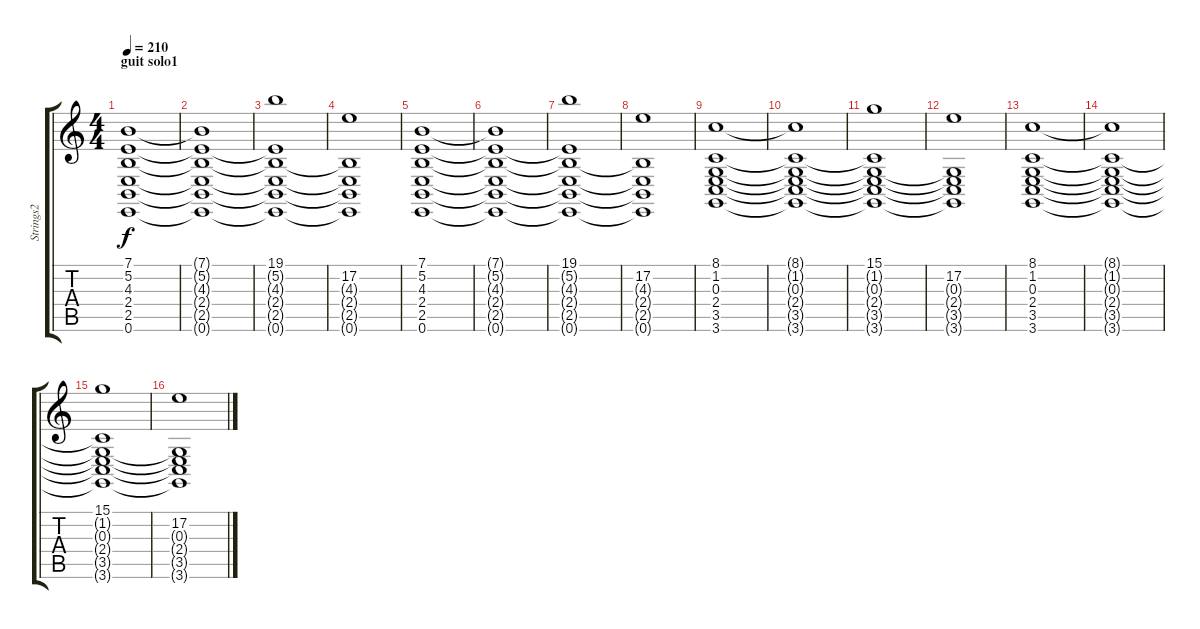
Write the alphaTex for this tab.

\track ("Strings2" "Strings2") {instrument stringensemble1}
\staff {score tabs}
\tuning (E4 B3 G3 D3 A2 E2) {hide}
\ts (4 4)
\section ("" "guit solo1")
\tempo 210
\clef g2
\ks c
(7.1 5.2 4.3 2.4 2.5 0.6).1{dy f} |
(7.1{t} 5.2{t} 4.3{t} 2.4{t} 2.5{t} 0.6{t}).1 |
(19.1 5.2{t} 4.3{t} 2.4{t} 2.5{t} 0.6{t}).1 |
(17.2 4.3{t} 2.4{t} 2.5{t} 0.6{t}).1 |
(7.1 5.2 4.3 2.4 2.5 0.6).1 |
(7.1{t} 5.2{t} 4.3{t} 2.4{t} 2.5{t} 0.6{t}).1 |
(19.1 5.2{t} 4.3{t} 2.4{t} 2.5{t} 0.6{t}).1 |
(17.2 4.3{t} 2.4{t} 2.5{t} 0.6{t}).1 |
(8.1 1.2 0.3 2.4 3.5 3.6).1 |
(8.1{t} 1.2{t} 0.3{t} 2.4{t} 3.5{t} 3.6{t}).1 |
(15.1 1.2{t} 0.3{t} 2.4{t} 3.5{t} 3.6{t}).1 |
(17.2 0.3{t} 2.4{t} 3.5{t} 3.6{t}).1 |
(8.1 1.2 0.3 2.4 3.5 3.6).1 |
(8.1{t} 1.2{t} 0.3{t} 2.4{t} 3.5{t} 3.6{t}).1 |
(15.1 1.2{t} 0.3{t} 2.4{t} 3.5{t} 3.6{t}).1 |
(17.2 0.3{t} 2.4{t} 3.5{t} 3.6{t}).1
